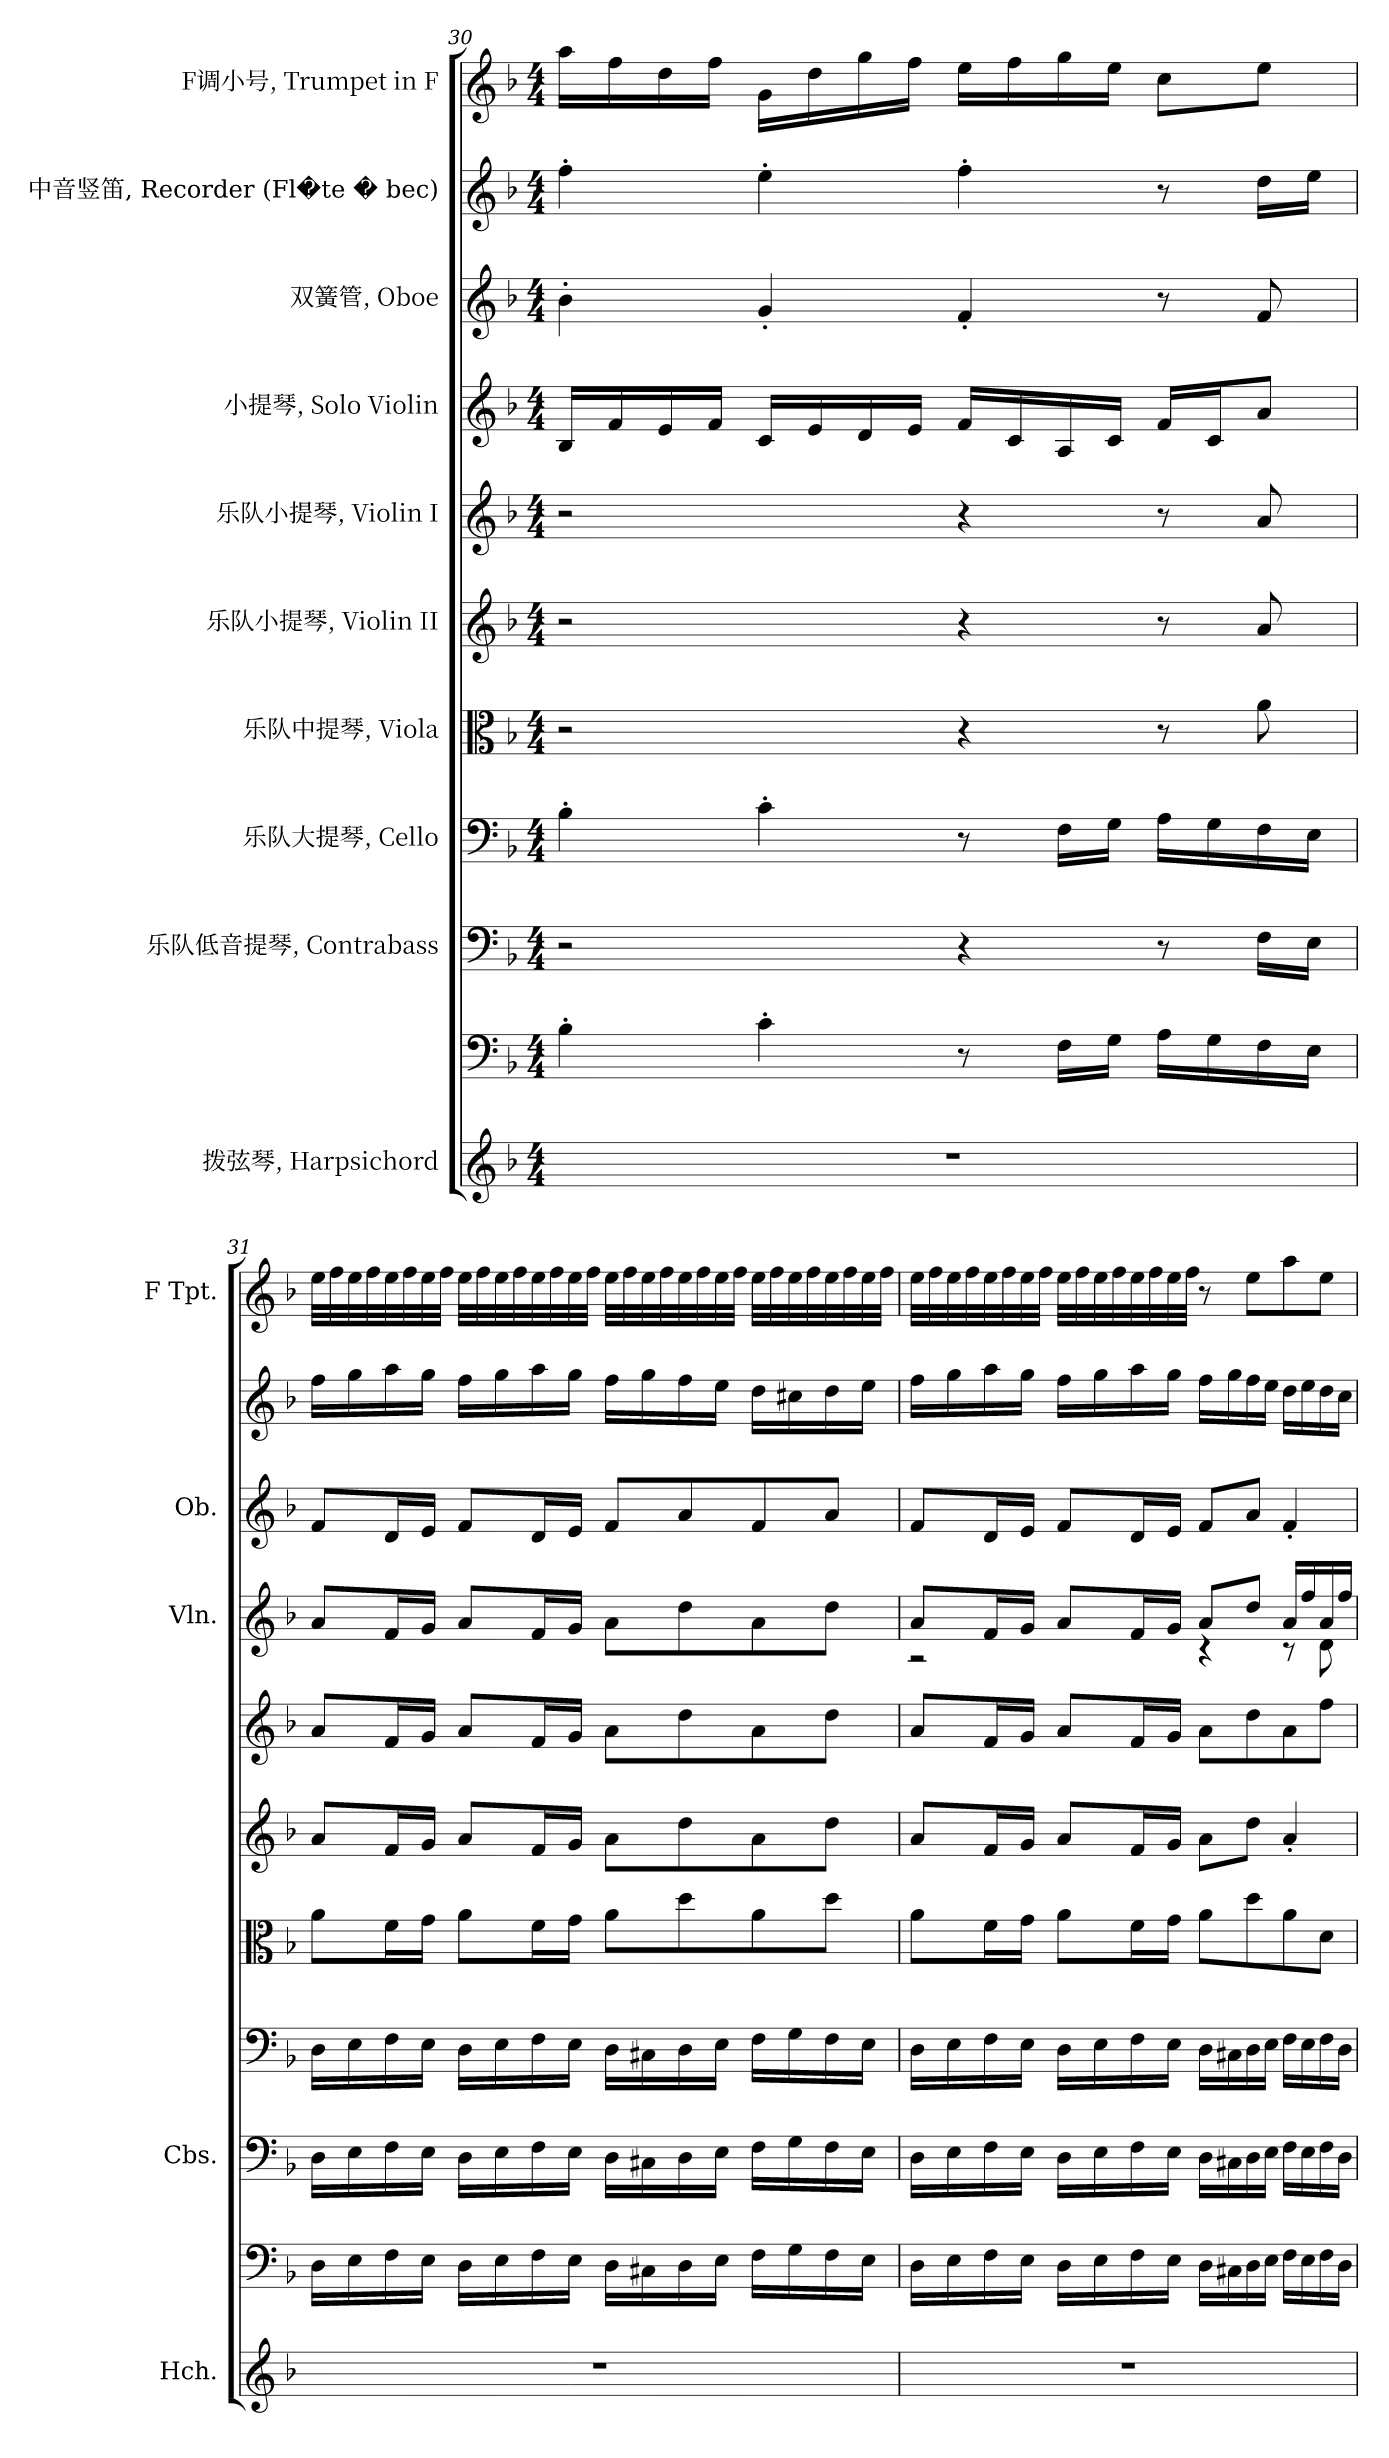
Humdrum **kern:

**kern	**kern	**kern	**kern	**kern	**kern	**kern	**kern	**kern	**kern	**kern
*part10	*part10	*part9	*part8	*part7	*part6	*part5	*part4	*part3	*part2	*part1
*staff11	*staff10	*staff9	*staff8	*staff7	*staff6	*staff5	*staff4	*staff3	*staff2	*staff1
*I"拨弦琴, Harpsichord	*	*I"乐队低音提琴, Contrabass	*I"乐队大提琴, Cello	*I"乐队中提琴, Viola	*I"乐队小提琴, Violin II	*I"乐队小提琴, Violin I	*I"小提琴, Solo Violin	*I"双簧管, Oboe	*I"中音竖笛, Recorder (Fl�te � bec)	*I"F调小号, Trumpet in F
*I'Hch.	*	*I'Cbs.	*	*	*	*	*I'Vln.	*I'Ob.	*	*I'F Tpt.
!!LO:PB:g=z
*clefG2	*clefF4	*clefF4	*clefF4	*clefC3	*clefG2	*clefG2	*clefG2	*clefG2	*clefG2	*clefG2
*	*	*ITrd7c12	*	*	*	*	*	*	*	*ITrd-3c-5
*k[b-]	*k[b-]	*k[b-]	*k[b-]	*k[b-]	*k[b-]	*k[b-]	*k[b-]	*k[b-]	*k[b-]	*k[b-e-]
*M4/4	*M4/4	*M4/4	*M4/4	*M4/4	*M4/4	*M4/4	*M4/4	*M4/4	*M4/4	*M4/4
=30	=30	=30	=30	=30	=30	=30	=30	=30	=30	=30
1r	4B-'\	2r	4B-'\	2r	2r	2r	16B-/LL	4b-'\	4ff'\	16ddd\LL
.	.	.	.	.	.	.	16f/	.	.	16bb-\
.	.	.	.	.	.	.	16e/	.	.	16gg\
.	.	.	.	.	.	.	16f/JJ	.	.	16bb-\JJ
.	4c'\	.	4c'\	.	.	.	16c/LL	4g'/	4ee'\	16cc\LL
.	.	.	.	.	.	.	16e/	.	.	16gg\
.	.	.	.	.	.	.	16d/	.	.	16ccc\
.	.	.	.	.	.	.	16e/JJ	.	.	16bb-\JJ
.	8r	4r	8r	4r	4r	4r	16f/LL	4f'/	4ff'\	16aa\LL
.	.	.	.	.	.	.	16c/	.	.	16bb-\
.	16F\LL	.	16F\LL	.	.	.	16A/	.	.	16ccc\
.	16G\JJ	.	16G\JJ	.	.	.	16c/JJ	.	.	16aa\JJ
.	16A\LL	8r	16A\LL	8r	8r	8r	16f/LL	8r	8r	8ff\L
.	16G\	.	16G\	.	.	.	16c/J	.	.	.
.	16F\	16FF\LL	16F\	8a\	8a/	8a/	8a/J	8f/	16dd\LL	8aa\J
.	16E\JJ	16EE\JJ	16E\JJ	.	.	.	.	.	16ee\JJ	.
!!LO:PB:g=z
=31	=31	=31	=31	=31	=31	=31	=31	=31	=31	=31
1r	16D\LL	16DD\LL	16D\LL	8a\L	8a/L	8a/L	8a/L	8f/L	16ff\LL	32aa\LLL
.	.	.	.	.	.	.	.	.	.	32bb-\
.	16E\	16EE\	16E\	.	.	.	.	.	16gg\	32aa\
.	.	.	.	.	.	.	.	.	.	32bb-\
.	16F\	16FF\	16F\	16f\L	16f/L	16f/L	16f/L	16d/L	16aa\	32aa\
.	.	.	.	.	.	.	.	.	.	32bb-\
.	16E\JJ	16EE\JJ	16E\JJ	16g\JJ	16g/JJ	16g/JJ	16g/JJ	16e/JJ	16gg\JJ	32aa\
.	.	.	.	.	.	.	.	.	.	32bb-\JJJ
.	16D\LL	16DD\LL	16D\LL	8a\L	8a/L	8a/L	8a/L	8f/L	16ff\LL	32aa\LLL
.	.	.	.	.	.	.	.	.	.	32bb-\
.	16E\	16EE\	16E\	.	.	.	.	.	16gg\	32aa\
.	.	.	.	.	.	.	.	.	.	32bb-\
.	16F\	16FF\	16F\	16f\L	16f/L	16f/L	16f/L	16d/L	16aa\	32aa\
.	.	.	.	.	.	.	.	.	.	32bb-\
.	16E\JJ	16EE\JJ	16E\JJ	16g\JJ	16g/JJ	16g/JJ	16g/JJ	16e/JJ	16gg\JJ	32aa\
.	.	.	.	.	.	.	.	.	.	32bb-\JJJ
.	16D\LL	16DD\LL	16D\LL	8a\L	8a\L	8a\L	8a\L	8f/L	16ff\LL	32aa\LLL
.	.	.	.	.	.	.	.	.	.	32bb-\
.	16C#X\	16CC#X\	16C#X\	.	.	.	.	.	16gg\	32aa\
.	.	.	.	.	.	.	.	.	.	32bb-\
.	16D\	16DD\	16D\	8dd\	8dd\	8dd\	8dd\	8a/	16ff\	32aa\
.	.	.	.	.	.	.	.	.	.	32bb-\
.	16E\JJ	16EE\JJ	16E\JJ	.	.	.	.	.	16ee\JJ	32aa\
.	.	.	.	.	.	.	.	.	.	32bb-\JJJ
.	16F\LL	16FF\LL	16F\LL	8a\	8a\	8a\	8a\	8f/	16dd\LL	32aa\LLL
.	.	.	.	.	.	.	.	.	.	32bb-\
.	16G\	16GG\	16G\	.	.	.	.	.	16cc#X\	32aa\
.	.	.	.	.	.	.	.	.	.	32bb-\
.	16F\	16FF\	16F\	8dd\J	8dd\J	8dd\J	8dd\J	8a/J	16dd\	32aa\
.	.	.	.	.	.	.	.	.	.	32bb-\
.	16E\JJ	16EE\JJ	16E\JJ	.	.	.	.	.	16ee\JJ	32aa\
.	.	.	.	.	.	.	.	.	.	32bb-\JJJ
!!LO:PB:g=z
=32	=32	=32	=32	=32	=32	=32	=32	=32	=32	=32
*	*	*	*	*	*	*	*^	*	*	*
1r	16D\LL	16DD\LL	16D\LL	8a\L	8a/L	8a/L	8a/L	2r	8f/L	16ff\LL	32aa\LLL
.	.	.	.	.	.	.	.	.	.	.	32bb-\
.	16E\	16EE\	16E\	.	.	.	.	.	.	16gg\	32aa\
.	.	.	.	.	.	.	.	.	.	.	32bb-\
.	16F\	16FF\	16F\	16f\L	16f/L	16f/L	16f/L	.	16d/L	16aa\	32aa\
.	.	.	.	.	.	.	.	.	.	.	32bb-\
.	16E\JJ	16EE\JJ	16E\JJ	16g\JJ	16g/JJ	16g/JJ	16g/JJ	.	16e/JJ	16gg\JJ	32aa\
.	.	.	.	.	.	.	.	.	.	.	32bb-\JJJ
.	16D\LL	16DD\LL	16D\LL	8a\L	8a/L	8a/L	8a/L	.	8f/L	16ff\LL	32aa\LLL
.	.	.	.	.	.	.	.	.	.	.	32bb-\
.	16E\	16EE\	16E\	.	.	.	.	.	.	16gg\	32aa\
.	.	.	.	.	.	.	.	.	.	.	32bb-\
.	16F\	16FF\	16F\	16f\L	16f/L	16f/L	16f/L	.	16d/L	16aa\	32aa\
.	.	.	.	.	.	.	.	.	.	.	32bb-\
.	16E\JJ	16EE\JJ	16E\JJ	16g\JJ	16g/JJ	16g/JJ	16g/JJ	.	16e/JJ	16gg\JJ	32aa\
.	.	.	.	.	.	.	.	.	.	.	32bb-\JJJ
.	16D\LL	16DD\LL	16D\LL	8a\L	8a\L	8a\L	8a/L	4r	8f/L	16ff\LL	8r
.	16C#X\	16CC#X\	16C#X\	.	.	.	.	.	.	16gg\	.
.	16D\	16DD\	16D\	8dd\	8dd\J	8dd\	8dd/J	.	8a/J	16ff\	8aa\L
.	16E\JJ	16EE\JJ	16E\JJ	.	.	.	.	.	.	16ee\JJ	.
.	16F\LL	16FF\LL	16F\LL	8a\	4a'/	8a\	16a/LL	8r	4f'/	16dd\LL	8ddd\
.	16E\	16EE\	16E\	.	.	.	16ff/	.	.	16ee\	.
.	16F\	16FF\	16F\	8d\J	.	8ff\J	16a/	8d\	.	16dd\	8aa\J
.	16D\JJ	16DD\JJ	16D\JJ	.	.	.	16ff/JJ	.	.	16cc\JJ	.
*	*	*	*	*	*	*	*v	*v	*	*	*
=	=	=	=	=	=	=	=	=	=	=
*-	*-	*-	*-	*-	*-	*-	*-	*-	*-	*-
